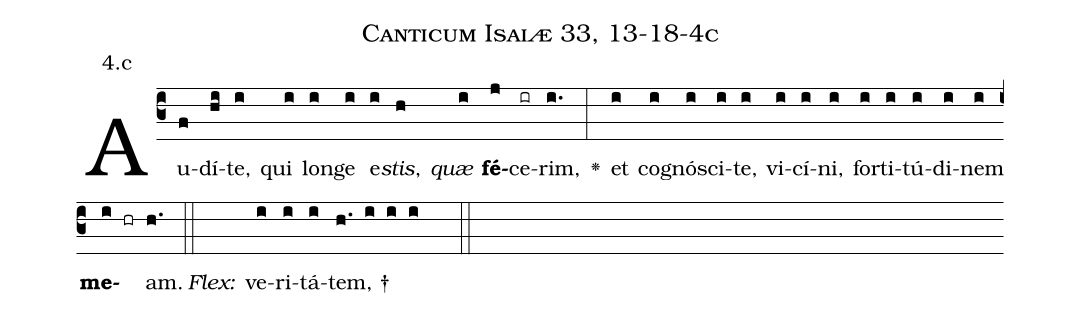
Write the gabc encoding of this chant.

name: Canticum Isaiæ 33, 13-18-4c;
annotation: 4.c;
%%
(c3)Au(f)dí(hi)te,(i) qui(i) lon(i)ge(i) e(i)<i>stis</i>,(h) <i>quæ</i>(i) <b>fé</b>(j)ce(ir)rim,(i.) <v>\greheightstar</v>(:) et(i) co(i)gnó(i)sci(i)te,(i) vi(i)cí(i)ni,(i) for(i)ti(i)tú(i)di(i)nem(i) <b>me</b>(i hr)am.(h.) (::)
<i>Flex:</i>()  ve(i)ri(i)tá(i)tem, †(h. i i i  ::)

%E(i) u(i) o(i) u(i) a(i) e.(h.) (::)
